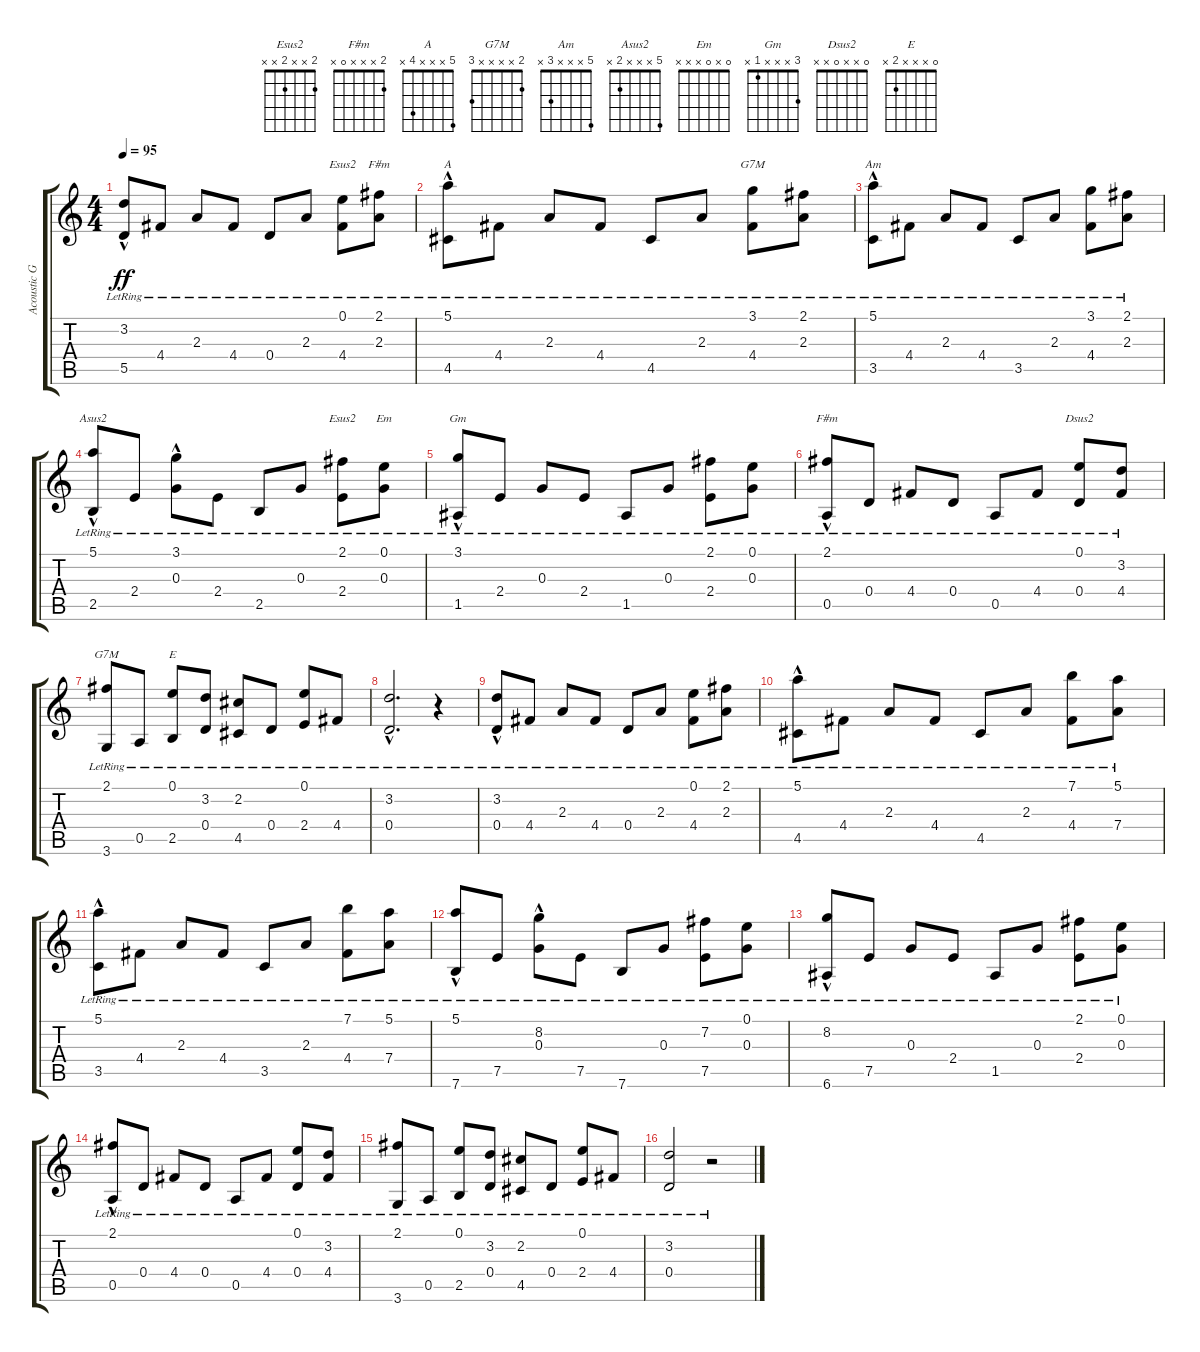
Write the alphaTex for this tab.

\track ("Acoustic Guitar" "Acoustic G") {instrument acousticguitarnylon}
\staff {score tabs}
\tuning (E4 B3 G3 D3 A2 E2) {hide}
\chord ("Esus2" 0 x x 4 x x)
\chord ("F#m" 2 x 2 x x x)
\chord ("A" 5 x x x 4 x)
\chord ("G7M" 3 x x 4 x x)
\chord ("Am" 5 x x x 3 x)
\chord ("Asus2" 5 x x x 2 x)
\chord ("Esus2" 2 x x 2 x x)
\chord ("Em" 0 x 0 x x x)
\chord ("Gm" 3 x x x 1 x)
\chord ("F#m" 2 x x x 0 x)
\chord ("Dsus2" 0 x x 0 x x)
\chord ("G7M" 2 x x x x 3)
\chord ("E" 0 x x x 2 x)
\ts (4 4)
\tempo 95
\clef g2
\ks c
(3.2{hac lr} 5.5{lr}).8{dy ff instrument acousticguitarnylon} 4.4{lr}.8 2.3{lr}.8 4.4{lr}.8 0.4{lr}.8 2.3{lr}.8 (0.1{lr} 4.4{lr}).8{ch "Esus2"} (2.1{lr} 2.3{lr}).8{ch "F#m"} |
(5.1{hac lr} 4.5{lr}).8{ch "A"} 4.4{lr}.8 2.3{lr}.8 4.4{lr}.8 4.5{lr}.8 2.3{lr}.8 (3.1{lr} 4.4{lr}).8{ch "G7M"} (2.1{lr} 2.3{lr}).8 |
(5.1{hac lr} 3.5{lr}).8{ch "Am"} 4.4{lr}.8 2.3{lr}.8 4.4{lr}.8 3.5{lr}.8 2.3{lr}.8 (3.1{lr} 4.4{lr}).8 (2.1{lr} 2.3{lr}).8 |
(5.1{hac lr} 2.5{lr}).8{ch "Asus2"} 2.4{lr}.8 (3.1{hac lr} 0.3{lr}).8 2.4{lr}.8 2.5{lr}.8 0.3{lr}.8 (2.1{lr} 2.4{lr}).8{ch "Esus2"} (0.1{lr} 0.3{lr}).8{ch "Em"} |
(3.1{hac lr} 1.5{lr}).8{ch "Gm"} 2.4{lr}.8 0.3{lr}.8 2.4{lr}.8 1.5{lr}.8 0.3{lr}.8 (2.1{lr} 2.4{lr}).8 (0.1{lr} 0.3{lr}).8 |
(2.1{hac lr} 0.5{lr}).8{ch "F#m"} 0.4{lr}.8 4.4{lr}.8 0.4{lr}.8 0.5{lr}.8 4.4{lr}.8 (0.1{lr} 0.4{lr}).8{ch "Dsus2"} (3.2{lr} 4.4{lr}).8 |
(2.1{lr} 3.6{lr}).8{ch "G7M"} 0.5{lr}.8 (0.1{lr} 2.5{lr}).8{ch "E"} (3.2{lr} 0.4{lr}).8 (2.2{lr} 4.5{lr}).8 0.4{lr}.8 (0.1{lr} 2.4{lr}).8 4.4{lr}.8 |
(3.2{hac lr} 0.4{hac lr}).2{d} r.4 |
(3.2{hac lr} 0.4{lr}).8 4.4{lr}.8 2.3{lr}.8 4.4{lr}.8 0.4{lr}.8 2.3{lr}.8 (0.1{lr} 4.4{lr}).8 (2.1{lr} 2.3{lr}).8 |
(5.1{hac lr} 4.5{lr}).8 4.4{lr}.8 2.3{lr}.8 4.4{lr}.8 4.5{lr}.8 2.3{lr}.8 (7.1{lr} 4.4{lr}).8 (5.1{lr} 7.4).8 |
(5.1{hac lr} 3.5{lr}).8 4.4{lr}.8 2.3{lr}.8 4.4{lr}.8 3.5{lr}.8 2.3{lr}.8 (7.1{lr} 4.4{lr}).8 (5.1{lr} 7.4).8 |
(5.1{hac lr} 7.6{lr}).8 7.5{lr}.8 (8.2{hac lr} 0.3{lr}).8 7.5{lr}.8 7.6{lr}.8 0.3{lr}.8 (7.2{lr} 7.5{lr}).8 (0.1{lr} 0.3{lr}).8 |
(8.2{hac lr} 6.6{lr}).8 7.5{lr}.8 0.3{lr}.8 2.4{lr}.8 1.5{lr}.8 0.3{lr}.8 (2.1{lr} 2.4{lr}).8 (0.1{lr} 0.3{lr}).8 |
(2.1{hac lr} 0.5{lr}).8 0.4{lr}.8 4.4{lr}.8 0.4{lr}.8 0.5{lr}.8 4.4{lr}.8 (0.1{lr} 0.4{lr}).8 (3.2{lr} 4.4{lr}).8 |
(2.1{lr} 3.6{lr}).8 0.5{lr}.8 (0.1{lr} 2.5{lr}).8 (3.2{lr} 0.4{lr}).8 (2.2{lr} 4.5{lr}).8 0.4{lr}.8 (0.1{lr} 2.4{lr}).8 4.4{lr}.8 |
(3.2{lr} 0.4{lr}).2 r.2
